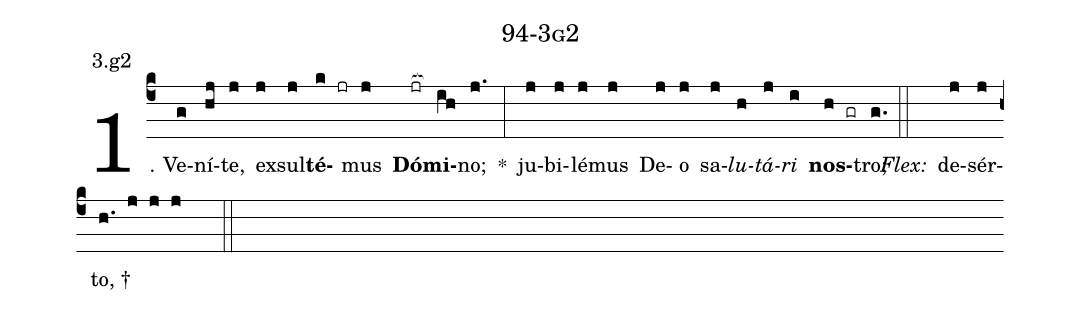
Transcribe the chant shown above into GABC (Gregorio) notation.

name: 94-3g2;
annotation: 3.g2;
%%
(c4)1. Ve(g)ní(hj)te,(j) ex(j)sul(j)<b>té</b>(k jr)mus(j) <b>Dó</b>(jr[ocb:1{])<b>mi</b>(ih[ocb:0}])no;(j.) *(:) ju(j)bi(j)lé(j)mus(j) De(j)o(j) sa(j)<i>lu</i>(h)<i>tá</i>(j)<i>ri</i>(i) <b>nos</b>(h gr)tro;(g.) (::)
<i>Flex:</i>()  de(j)sér(j)to, †(h. j j j  ::)
